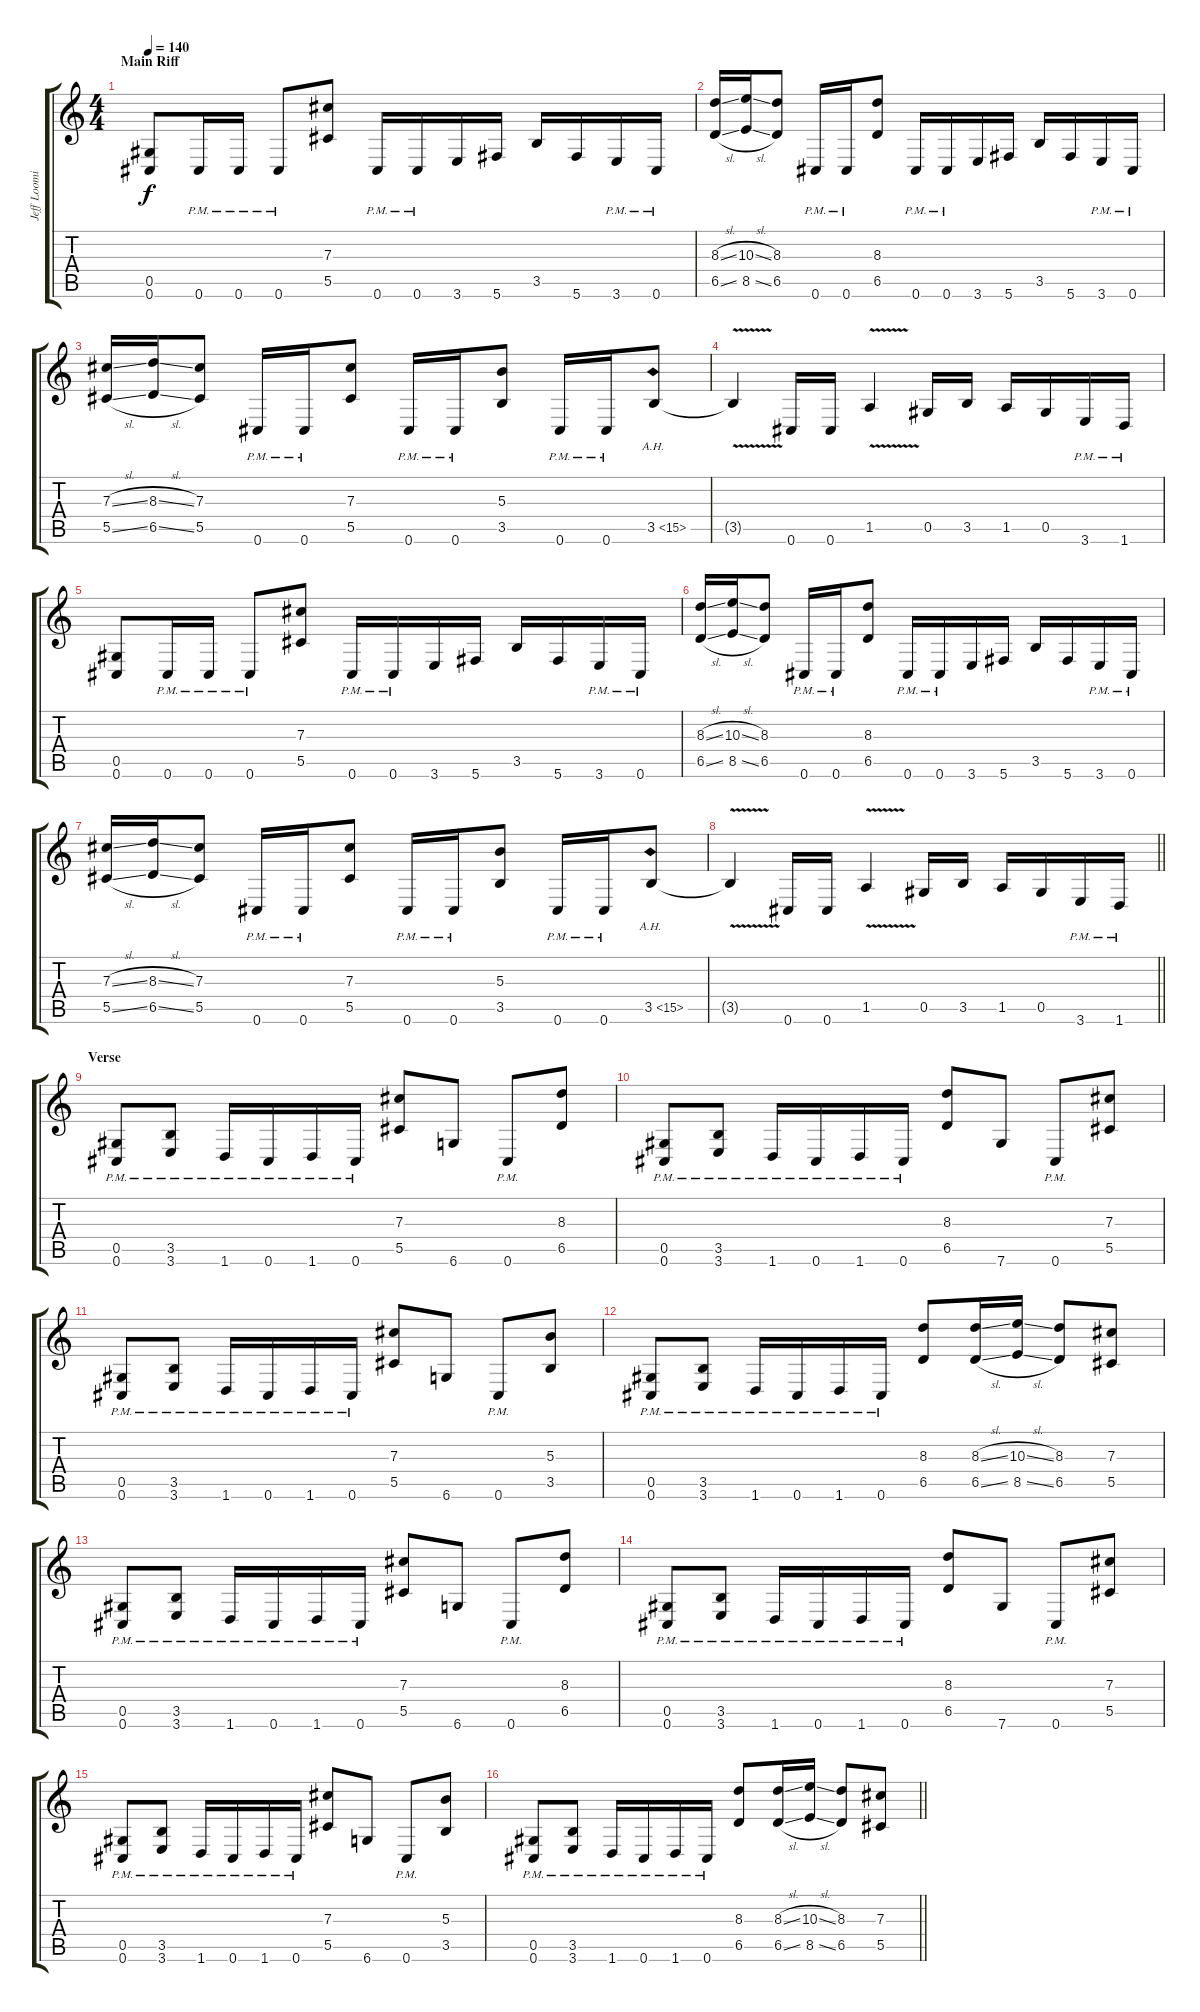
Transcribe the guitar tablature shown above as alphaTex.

\track ("Jeff Loomis Gtr 2" "Jeff Loomi") {instrument distortionguitar}
\staff {score tabs}
\tuning (Eb4 Bb3 Gb3 Db3 Ab2 Db2) {hide}
\ts (4 4)
\section ("" "Main Riff")
\tempo 140
\clef g2
\ks c
(0.5 0.6).8{dy f} 0.6{pm}.16 0.6{pm}.16 0.6{pm}.8 (7.3 5.5).8 0.6{pm}.16 0.6{pm}.16 3.6.16 5.6.16 3.5.16 5.6.16 3.6{pm}.16 0.6{pm}.16 |
(8.3{sl} 6.5{sl}).16 (10.3{sl} 8.5{sl}).16 (8.3 6.5).8 0.6{pm}.16 0.6{pm}.16 (8.3 6.5).8 0.6{pm}.16 0.6{pm}.16 3.6.16 5.6.16 3.5.16 5.6.16 3.6{pm}.16 0.6{pm}.16 |
(7.3{sl} 5.5{sl}).16 (8.3{sl} 6.5{sl}).16 (7.3 5.5).8 0.6{pm}.16 0.6{pm}.16 (7.3 5.5).8 0.6{pm}.16 0.6{pm}.16 (5.3 3.5).8 0.6{pm}.16 0.6{pm}.16 3.5{ah 12}.8 |
3.5{v t}.4 0.6.16 0.6.16 1.5{v}.4 0.5.16 3.5.16 1.5.16 0.5.16 3.6{pm}.16 1.6{pm}.16 |
(0.5 0.6).8 0.6{pm}.16 0.6{pm}.16 0.6{pm}.8 (7.3 5.5).8 0.6{pm}.16 0.6{pm}.16 3.6.16 5.6.16 3.5.16 5.6.16 3.6{pm}.16 0.6{pm}.16 |
(8.3{sl} 6.5{sl}).16 (10.3{sl} 8.5{sl}).16 (8.3 6.5).8 0.6{pm}.16 0.6{pm}.16 (8.3 6.5).8 0.6{pm}.16 0.6{pm}.16 3.6.16 5.6.16 3.5.16 5.6.16 3.6{pm}.16 0.6{pm}.16 |
(7.3{sl} 5.5{sl}).16 (8.3{sl} 6.5{sl}).16 (7.3 5.5).8 0.6{pm}.16 0.6{pm}.16 (7.3 5.5).8 0.6{pm}.16 0.6{pm}.16 (5.3 3.5).8 0.6{pm}.16 0.6{pm}.16 3.5{ah 12}.8 |
\barLineRight lightlight
3.5{v t}.4 0.6.16 0.6.16 1.5{v}.4 0.5.16 3.5.16 1.5.16 0.5.16 3.6{pm}.16 1.6{pm}.16 |
\section ("" "Verse")
(0.5{pm} 0.6{pm}).8 (3.5{pm} 3.6{pm}).8 1.6{pm}.16 0.6{pm}.16 1.6{pm}.16 0.6{pm}.16 (7.3 5.5).8 6.6.8 0.6{pm}.8 (8.3 6.5).8 |
(0.5{pm} 0.6{pm}).8 (3.5{pm} 3.6{pm}).8 1.6{pm}.16 0.6{pm}.16 1.6{pm}.16 0.6{pm}.16 (8.3 6.5).8 7.6.8 0.6{pm}.8 (7.3 5.5).8 |
(0.5{pm} 0.6{pm}).8 (3.5{pm} 3.6{pm}).8 1.6{pm}.16 0.6{pm}.16 1.6{pm}.16 0.6{pm}.16 (7.3 5.5).8 6.6.8 0.6{pm}.8 (5.3 3.5).8 |
(0.5{pm} 0.6{pm}).8 (3.5{pm} 3.6{pm}).8 1.6{pm}.16 0.6{pm}.16 1.6{pm}.16 0.6{pm}.16 (8.3 6.5).8 (8.3{sl} 6.5{sl}).16 (10.3{sl} 8.5{sl}).16 (8.3 6.5).8 (7.3 5.5).8 |
(0.5{pm} 0.6{pm}).8 (3.5{pm} 3.6{pm}).8 1.6{pm}.16 0.6{pm}.16 1.6{pm}.16 0.6{pm}.16 (7.3 5.5).8 6.6.8 0.6{pm}.8 (8.3 6.5).8 |
(0.5{pm} 0.6{pm}).8 (3.5{pm} 3.6{pm}).8 1.6{pm}.16 0.6{pm}.16 1.6{pm}.16 0.6{pm}.16 (8.3 6.5).8 7.6.8 0.6{pm}.8 (7.3 5.5).8 |
(0.5{pm} 0.6{pm}).8 (3.5{pm} 3.6{pm}).8 1.6{pm}.16 0.6{pm}.16 1.6{pm}.16 0.6{pm}.16 (7.3 5.5).8 6.6.8 0.6{pm}.8 (5.3 3.5).8 |
\barLineRight lightlight
(0.5{pm} 0.6{pm}).8 (3.5{pm} 3.6{pm}).8 1.6{pm}.16 0.6{pm}.16 1.6{pm}.16 0.6{pm}.16 (8.3 6.5).8 (8.3{sl} 6.5{sl}).16 (10.3{sl} 8.5{sl}).16 (8.3 6.5).8 (7.3 5.5).8
